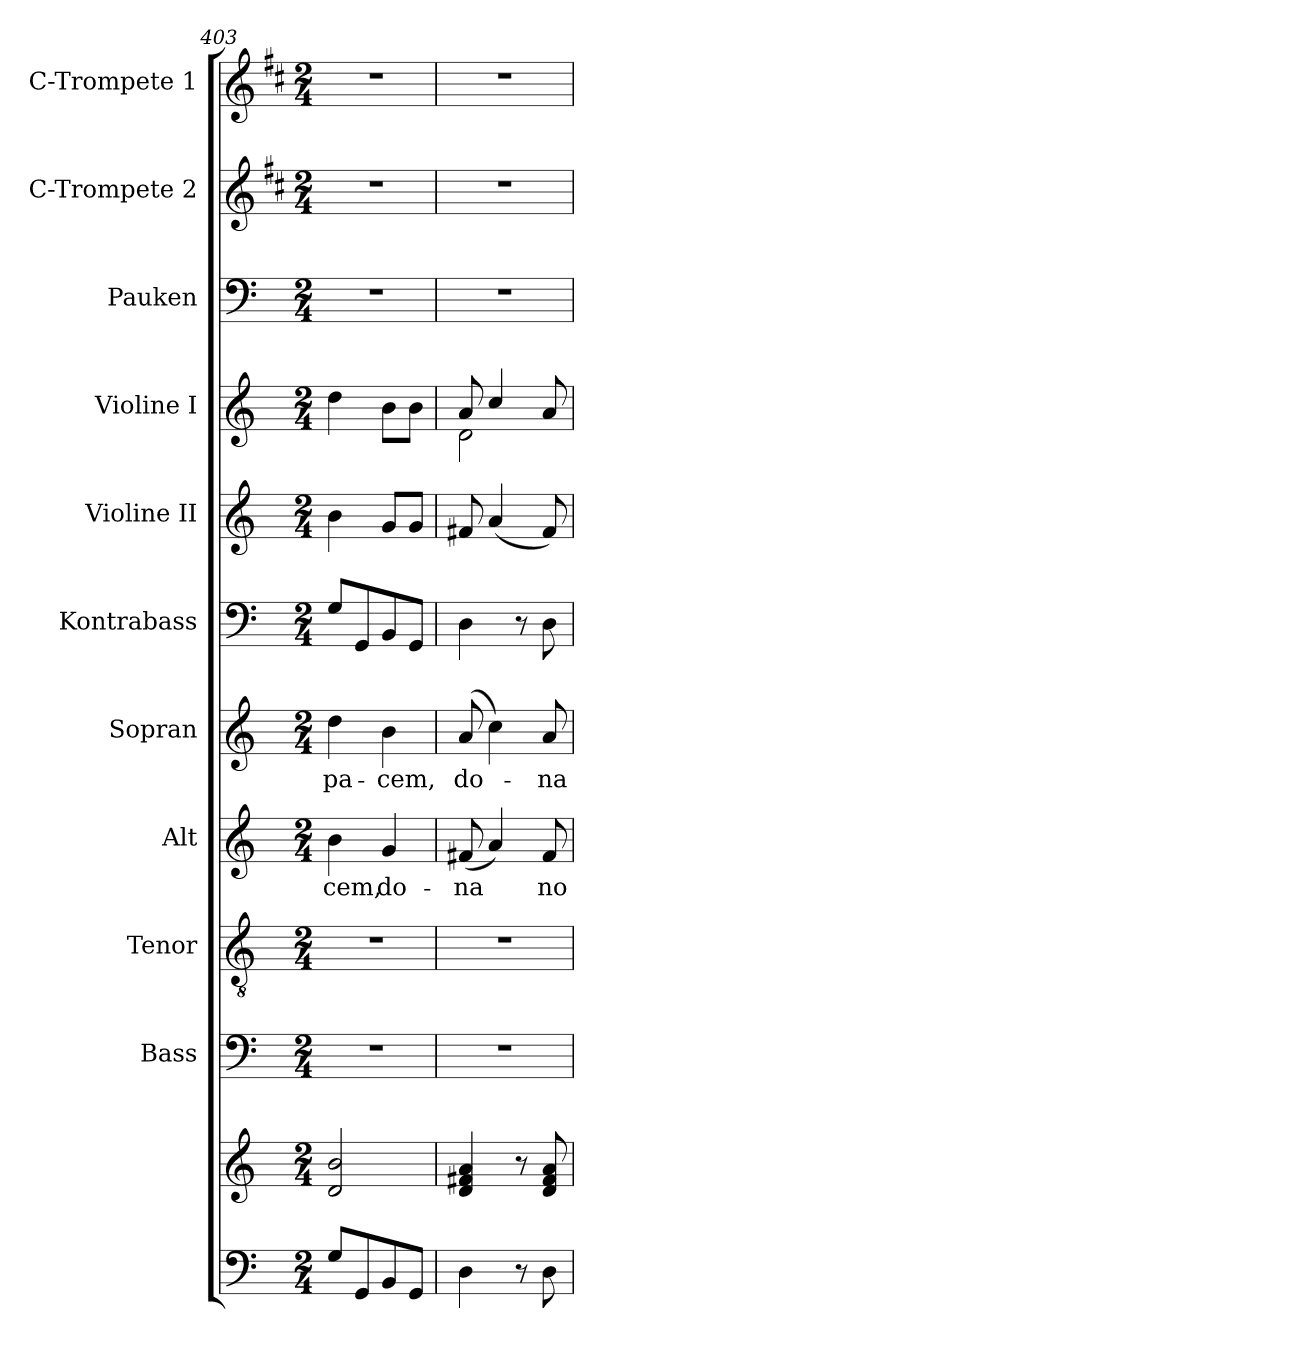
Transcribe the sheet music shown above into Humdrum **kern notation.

**kern	**kern	**kern	**kern	**kern	**text	**kern	**text	**kern	**kern	**kern	**kern	**kern	**kern
*part11	*part11	*part10	*part9	*part8	*part8	*part7	*part7	*part6	*part5	*part4	*part3	*part2	*part1
*staff12	*staff11	*staff10	*staff9	*staff8	*staff8	*staff7	*staff7	*staff6	*staff5	*staff4	*staff3	*staff2	*staff1
*	*	*I"Bass	*I"Tenor	*I"Alt	*	*I"Sopran	*	*I"Kontrabass	*I"Violine II	*I"Violine I	*I"Pauken	*I"C-Trompete 2	*I"C-Trompete 1
*	*	*I'B.	*I'T.	*I'A.	*	*I'S.	*	*I'Kb.	*I'Vl. II	*I'Vl. I	*I'Pk.	*I'C Trp. 2	*I'C Trp. 1
!!LO:PB:g=z
*clefF4	*clefG2	*clefF4	*clefGv2	*clefG2	*	*clefG2	*	*clefF4	*clefG2	*clefG2	*clefF4	*clefG2	*clefG2
*	*	*	*	*	*	*	*	*ITrd7c12	*	*	*	*ITrd1c2	*ITrd1c2
*k[]	*k[]	*k[]	*k[]	*k[]	*	*k[]	*	*k[]	*k[]	*k[]	*k[]	*k[]	*k[]
*C:	*C:	*C:	*C:	*C:	*	*C:	*	*C:	*C:	*C:	*C:	*C:	*C:
*M2/4	*M2/4	*M2/4	*M2/4	*M2/4	*	*M2/4	*	*M2/4	*M2/4	*M2/4	*M2/4	*M2/4	*M2/4
=403	=403	=403	=403	=403	=403	=403	=403	=403	=403	=403	=403	=403	=403
!	!	!	!	!	!LO:LY:b	!	!LO:LY:b	!	!	!	!	!	!
8G/L	2d/ 2b/	2r	2r	4b\	-cem,	4dd\	pa-	8GG/L	4b\	4dd\	2r	2r	2r
8GG/	.	.	.	.	.	.	.	8GGG/	.	.	.	.	.
!	!	!	!	!	!LO:LY:b	!	!LO:LY:b	!	!	!	!	!	!
8BB/	.	.	.	4g/	do-	4b\	-cem,	8BBB/	8g/L	8b\L	.	.	.
8GG/J	.	.	.	.	.	.	.	8GGG/J	8g/J	8b\J	.	.	.
=404	=404	=404	=404	=404	=404	=404	=404	=404	=404	=404	=404	=404	=404
!	!	!	!	!	!LO:LY:b	!	!LO:LY:b	!	!	!	!	!	!
*	*	*	*	*	*	*	*	*	*	*^	*	*	*
4D\	4d/ 4f#X/ 4a/	2r	2r	(<8f#X/	-na	(8a/	do-	4DD\	8f#X/	8a/	2d\	2r	2r	2r
.	.	.	.	4a/)	.	4cc\)	.	.	(<4a/	4cc/	.	.	.	.
8r	8r	.	.	.	.	.	.	8r	.	.	.	.	.	.
!	!	!	!	!	!LO:LY:b	!	!LO:LY:b	!	!	!	!	!	!	!
8D\	8d/ 8f#/ 8a/	.	.	8f#/	no-	8a/	-na	8DD\	8f#/)	8a/	.	.	.	.
*	*	*	*	*	*	*	*	*	*	*v	*v	*	*	*
=	=	=	=	=	=	=	=	=	=	=	=	=	=
*-	*-	*-	*-	*-	*-	*-	*-	*-	*-	*-	*-	*-	*-
